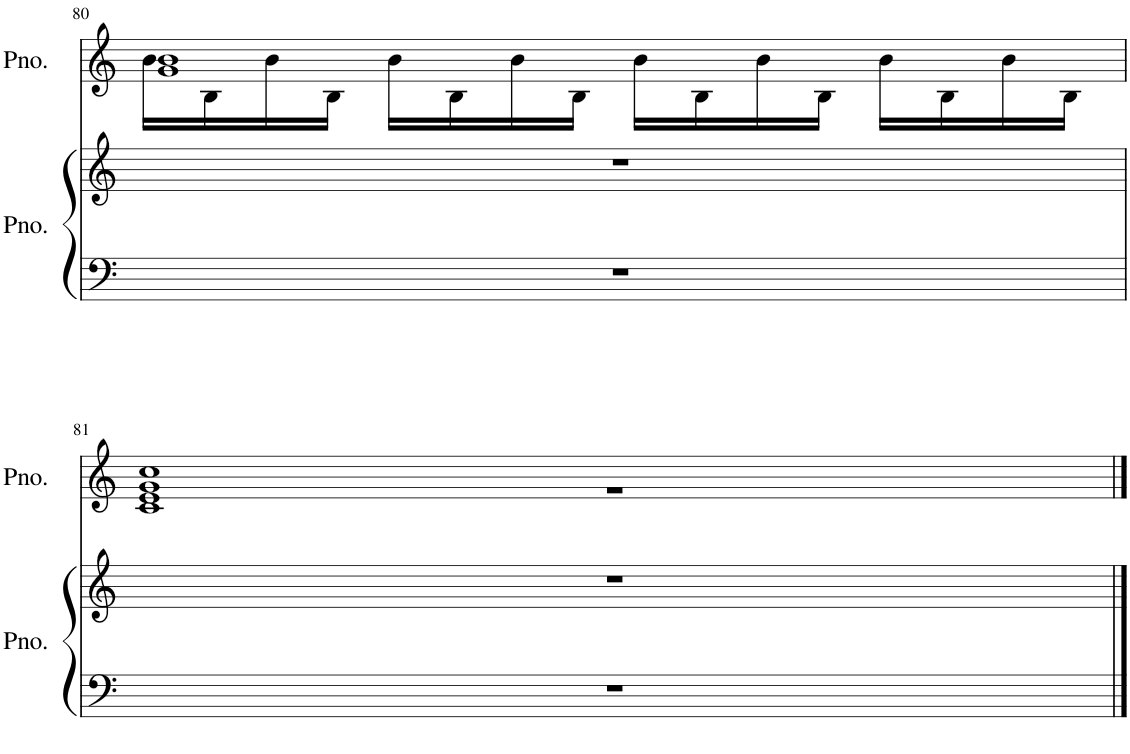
**kern	**kern	**kern
*part2	*part2	*part1
*staff3	*staff2	*staff1
*I"Piano	*	*I"Piano
*I'Pno.	*	*I'Pno.
!!LO:PB:g=z
*clefF4	*clefG2	*clefG2
*k[]	*k[]	*k[]
*M4/4	*M4/4	*M4/4
=80	=80	=80
*	*	*^
1r	1r	1g 1b	16b\LL
.	.	.	16B\
.	.	.	16b\
.	.	.	16B\JJ
.	.	.	16b\LL
.	.	.	16B\
.	.	.	16b\
.	.	.	16B\JJ
.	.	.	16b\LL
.	.	.	16B\
.	.	.	16b\
.	.	.	16B\JJ
.	.	.	16b\LL
.	.	.	16B\
.	.	.	16b\
.	.	.	16B\JJ
!!LO:LB:g=z	!!
=81	=81	=81	=81
1r	1r	1c 1e 1g 1cc	1r
*	*	*v	*v
==	==	==
*-	*-	*-
